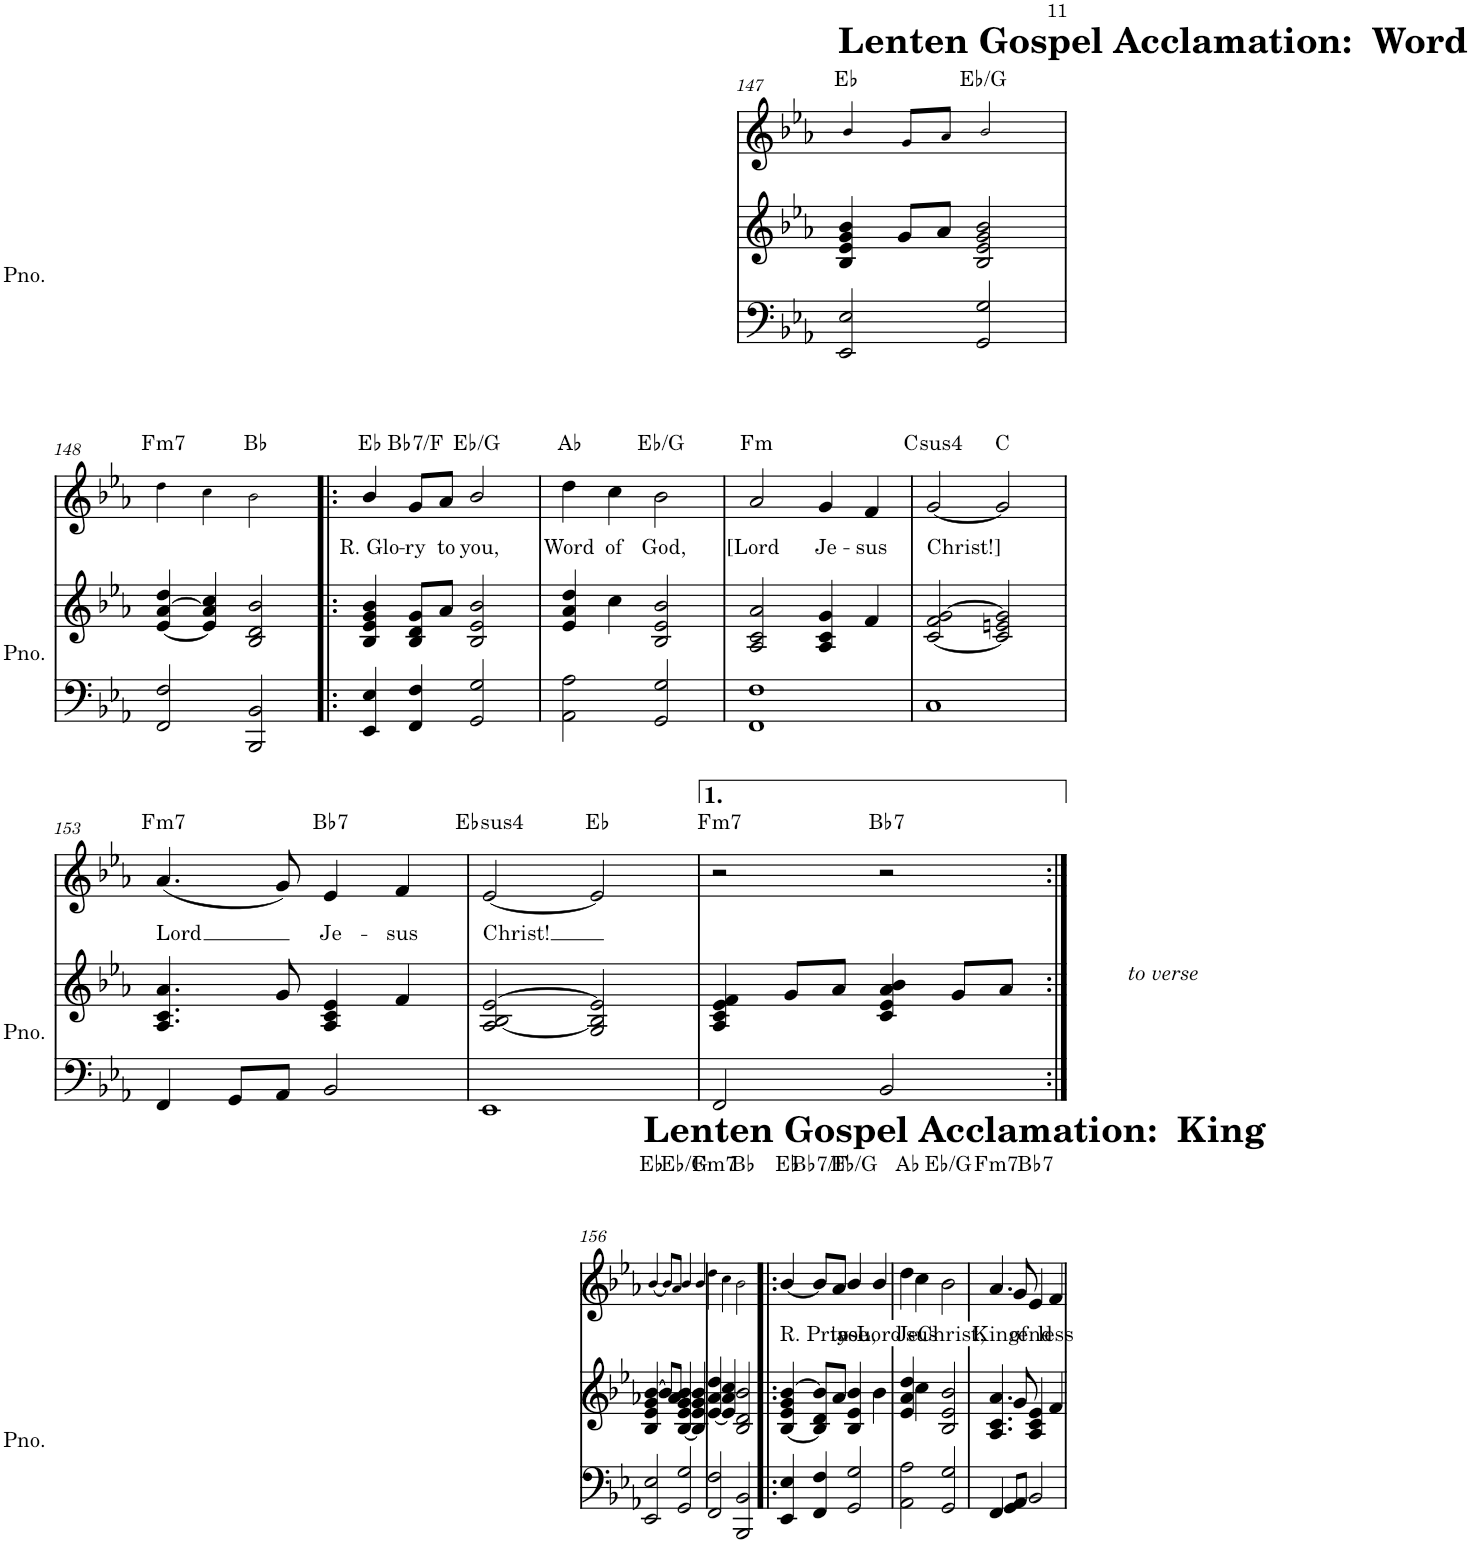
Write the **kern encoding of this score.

**kern	**kern	**kern	**text	**harte
*part2	*part2	*part1	*part1	*part1
*staff3	*staff2	*staff1	*staff1	*
*I"Piano	*	*I"Piano	*	*
*I'Pno.	*	*I'Pno	*	*
!!LO:PB:g=z
*clefF4	*clefG2	*clefG2	*	*
*k[b-e-a-]	*k[b-e-a-]	*k[b-e-a-]	*	*
*M4/4	*M4/4	*M4/4	*	*
=147	=147	=147	=147	=147
!	!	!LO:TX:a:B:t=Lenten Gospel Acclamation&colon;  Word	!	!
2EE-/ 2E-/	4B-/ 4e-/ 4g/ 4b-/	4b-!/	.	Eb:maj
.	8g/L	8g!/L	.	.
.	8a-/J	8a-!/J	.	.
2GG/ 2G/	2B-/ 2e-/ 2g/ 2b-/	2b-!/	.	Eb:maj/3
!!LO:LB:g=z
=148	=148	=148	=148	=148
!	!	!	!	!LO:H:kt=m7
2FF/ 2F/	[4e-/ [4a-/ 4dd/	4dd!\	.	F:min7
.	4e-/] 4a-/] 4cc/	4cc!\	.	.
2BBB-/ 2BB-/	2B-/ 2d/ 2b-/	2b-!\	.	Bb:maj
=149!|:	=149!|:	=149!|:	=149!|:	=149!|:
!	!	!	!LO:LY:b	!
4EE-/ 4E-/	4B-/ 4e-/ 4g/ 4b-/	4b-/	R. Glo-	Eb:maj
!	!	!	!LO:LY:b	!LO:H:kt=7
4FF/ 4F/	8B-/ 8d/ 8g/L	8g/L	-ry	Bb:7/5
!	!	!	!LO:LY:b	!
.	8a-/J	8a-/J	to	.
!	!	!	!LO:LY:b	!
2GG/ 2G/	2B-/ 2e-/ 2b-/	2b-/	you,	Eb:maj/3
=150	=150	=150	=150	=150
!	!	!	!LO:LY:b	!
2AA-\ 2A-\	4e-/ 4a-/ 4dd/	4dd\	Word	Ab:maj
!	!	!	!LO:LY:b	!
.	4cc\	4cc\	of	.
!	!	!	!LO:LY:b	!
2GG/ 2G/	2B-/ 2e-/ 2b-/	2b-\	God,	Eb:maj/3
=151	=151	=151	=151	=151
!	!	!	!LO:LY:b	!LO:H:kt=m
1FF 1F	2A-/ 2c/ 2a-/	2a-/	-[Lord	F:min
!	!	!	!LO:LY:b	!
.	4A-/ 4c/ 4g/	4g/	Je-	.
!	!	!	!LO:LY:b	!
.	4f/	4f/	-sus	.
=152	=152	=152	=152	=152
!	!	!	!LO:LY:b	!LO:H:kt=4
1C	[2c/ 2f/ [2g/	[2g/	-Christ!]	C:sus4
.	2c/] 2en/ 2g/]	2g/]	.	C:maj
!!LO:LB:g=z
=153	=153	=153	=153	=153
!	!	!	!LO:LY:b	!LO:H:kt=m7
4FF/	4.A-/ 4.c/ 4.a-/	(4.a-/	Lord	F:min7
8GG/L	.	.	.	.
8AA-/J	8g/	8g/)	.	.
!	!	!	!LO:LY:b	!LO:H:kt=7
2BB-/	4A-/ 4c/ 4e-/	4e-/	Je-	Bb:7
!	!	!	!LO:LY:b	!
.	4f/	4f/	-sus	.
=154	=154	=154	=154	=154
!	!	!	!LO:LY:b	!LO:H:kt=4
1EE-	2A-/ [2B-/ [2e-/	[2e-/	-Christ!	Eb:sus4
.	2G/ 2B-/] 2e-/]	2e-/]	.	Eb:maj
=155	=155	=155	=155	=155
!	!	!	!	!LO:H:kt=m7
2FF/	4A-/ 4c/ 4e-/ 4f/	2r	.	F:min7
.	8g/L	.	.	.
.	8a-/J	.	.	.
!	!	!	!	!LO:H:kt=7
2BB-/	4c/ 4e-/ 4a-/ 4b-/	2r	.	Bb:7
.	8g/L	.	.	.
!	!LO:TX:b:i:t=to verse	!	!	!
.	8a-/J	.	.	.
!!LO:LB:g=z
=156:|!	=156:|!	=156:|!	=156:|!	=156:|!
!	!	!LO:TX:a:B:t=Lenten Gospel Acclamation&colon;  King	!	!
2EE-/ 2E-/	4B-/ 4e-/ 4g/ [4b-/	[4b-!/	.	Eb:maj
.	8b-/L]	8b-!/L]	.	.
.	8a-/J	8a-!/J	.	.
2GG/ 2G/	[4B-/ [4e-/ [4g/ 4b-/	4b-!/	.	Eb:maj/3
.	4B-/] 4e-/] 4g/] 4b-/	4b-!/	.	.
=157	=157	=157	=157	=157
!	!	!	!	!LO:H:kt=m7
2FF/ 2F/	[4e-/ [4a-/ 4dd/	4dd!\	.	F:min7
.	4e-/] 4a-/] 4cc/	4cc!\	.	.
2BBB-/ 2BB-/	2B-/ 2d/ 2b-/	2b-!\	.	Bb:maj
=158!|:	=158!|:	=158!|:	=158!|:	=158!|:
!	!	!	!LO:LY:b	!
4EE-/ 4E-/	[4B-/ 4e-/ 4g/ [4b-/	[4b-/	R. Priase	Eb:maj
!	!	!	!	!LO:H:kt=7
4FF/ 4F/	8B-/] 8d/ 8b-/]L	8b-/L]	.	Bb:7/5
!	!	!	!LO:LY:b	!
.	8a-/J	8a-/J	to	.
!	!	!	!LO:LY:b	!
2GG/ 2G/	4B-/ 4e-/ 4b-/	4b-/	you,	Eb:maj/3
!	!	!	!LO:LY:b	!
.	4b-\	4b-/	Lord	.
=159	=159	=159	=159	=159
!	!	!	!LO:LY:b	!
2AA-\ 2A-\	4e-/ 4a-/ 4dd/	4dd\	Je-	Ab:maj
!	!	!	!LO:LY:b	!
.	4cc\	4cc\	-sus	.
!	!	!	!LO:LY:b	!
2GG/ 2G/	2B-/ 2e-/ 2b-/	2b-\	Christ,	Eb:maj/3
=160	=160	=160	=160	=160
!	!	!	!LO:LY:b	!LO:H:kt=m7
4FF/	4.A-/ 4.c/ 4.a-/	4.a-/	-King	F:min7
8GG/L	.	.	.	.
!	!	!	!LO:LY:b	!
8AA-/J	8g/	8g/	of	.
!	!	!	!LO:LY:b	!LO:H:kt=7
2BB-/	4A-/ 4c/ 4e-/	4e-/	end-	Bb:7
!	!	!	!LO:LY:b	!
.	4f/	4f/	-less	.
=	=	=	=	=
*-	*-	*-	*-	*-
